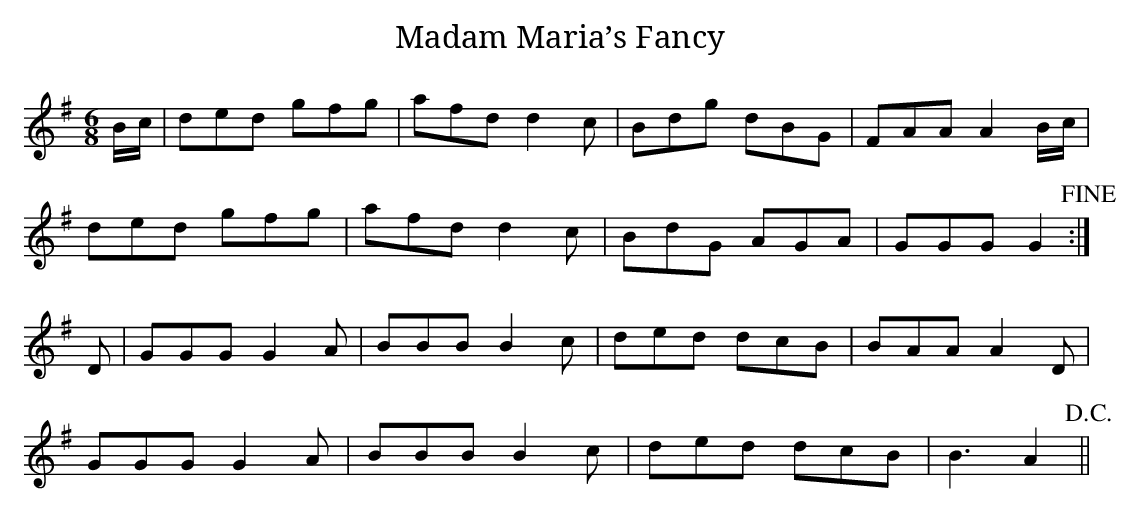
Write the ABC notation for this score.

X:1
T:Madam Maria’s Fancy
M:6/8
L:1/8
K:G
B/c/|ded gfg|afd d2c|Bdg dBG|FAA A2 B/c/|
ded gfg|afd d2c|BdG AGA|GGG G2!fine!:|
D|GGG G2A|BBB B2c|ded dcB|BAA A2D|
GGG G2A|BBB B2c|ded dcB|B3-A2!D.C.!||
